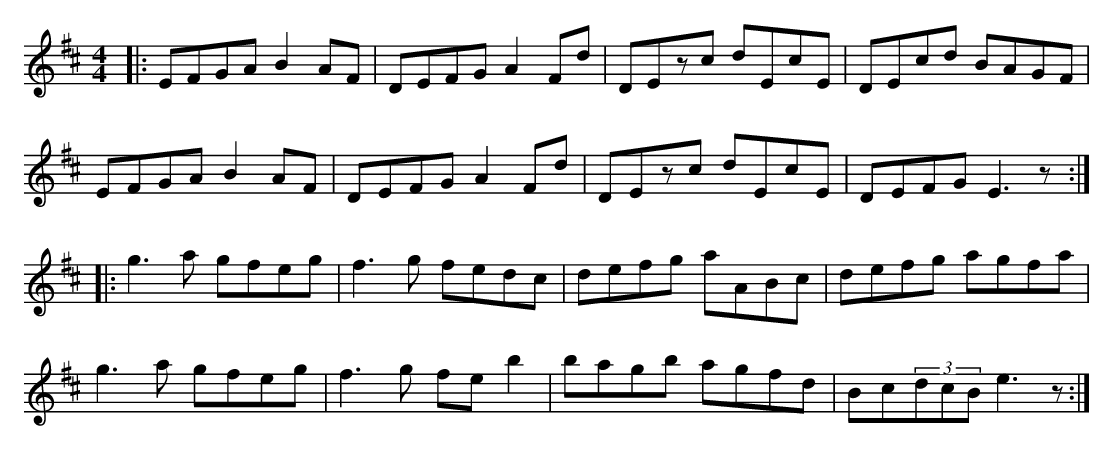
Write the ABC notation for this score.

X:1
M:4/4
K:Edor
|:EFGA B2AF|DEFG A2Fd|DEzc dEcE|DEcd BAGF|
EFGA B2AF|DEFG A2Fd|DEzc dEcE|DEFG E3z:|
|:g3a gfeg|f3g fedc|defg aABc|defg agfa|
g3a gfeg|f3g feb2|bagb agfd|Bc(3dcB e3z:|
